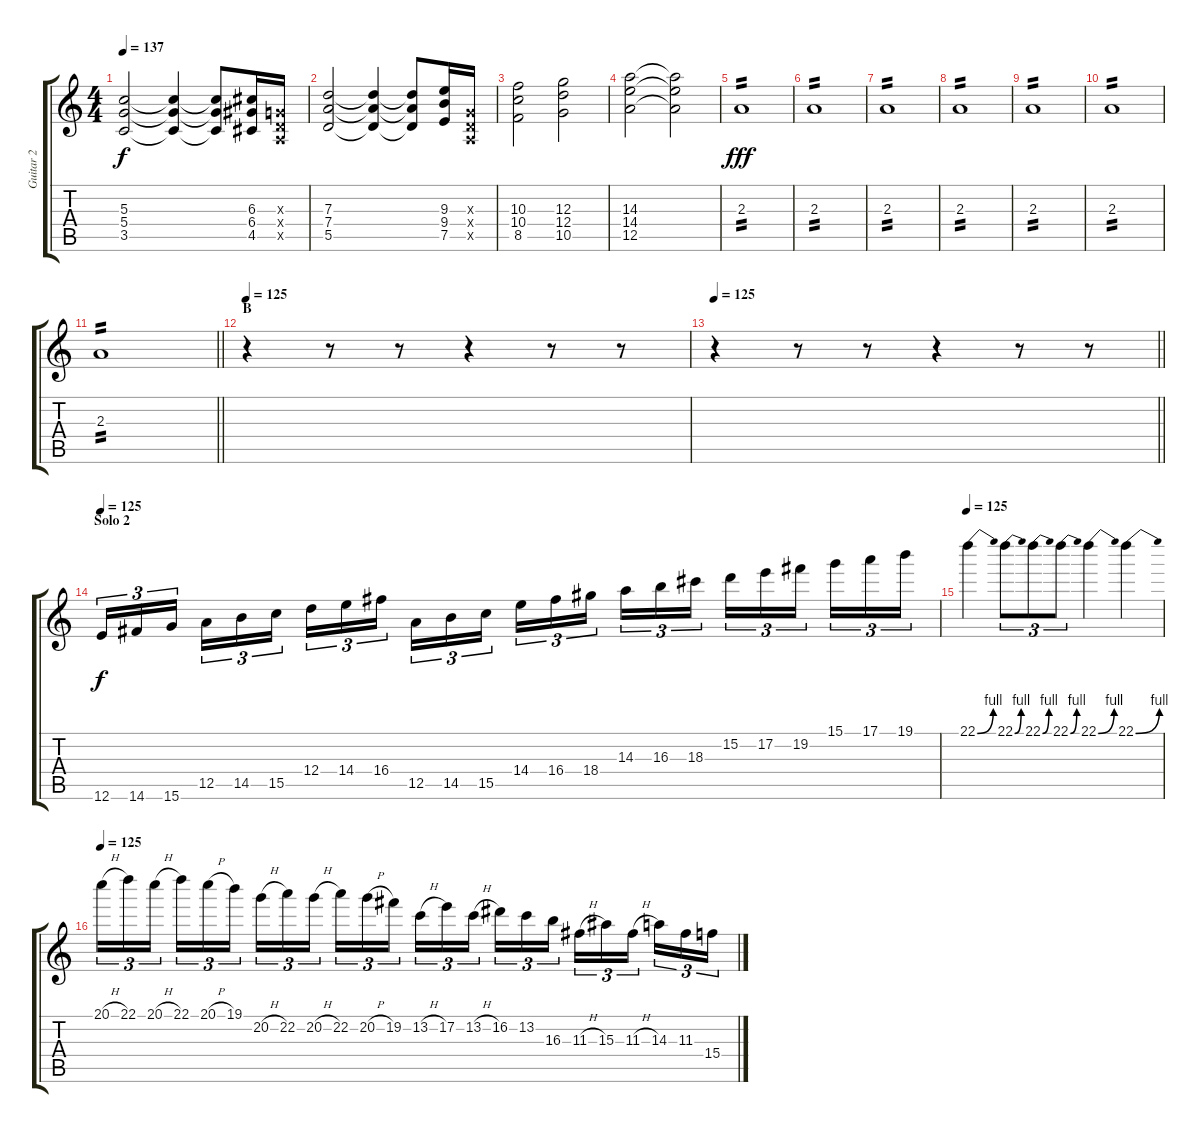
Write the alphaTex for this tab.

\track ("Guitar 2" "Guitar 2") {instrument distortionguitar}
\staff {score tabs}
\tuning (E4 B3 G3 D3 A2 E2) {hide}
\ts (4 4)
\tempo 137
\clef g2
\ks c
(5.3 5.4 3.5).2{dy f} (5.3{t} 5.4{t} 3.5{t}).4 (5.3{t} 5.4{t} 3.5{t}).8 (6.3 6.4 4.5).16 (0.3{x} 0.4{x} 0.5{x}).16 |
(7.3 7.4 5.5).2 (7.3{t} 7.4{t} 5.5{t}).4 (7.3{t} 7.4{t} 5.5{t}).8 (9.3 9.4 7.5).16 (0.3{x} 0.4{x} 0.5{x}).16 |
(10.3 10.4 8.5).2 (12.3 12.4 10.5).2 |
(14.3 14.4 12.5).2 (14.3{t} 14.4{t} 12.5{t}).2 |
2.3.1{tp 2 dy fff} |
2.3.1{tp 2} |
2.3.1{tp 2} |
2.3.1{tp 2} |
2.3.1{tp 2} |
2.3.1{tp 2} |
\barLineRight lightlight
2.3.1{tp 2} |
\section ("" "B")
\tempo 125
r.4 r.8 r.8 r.4 r.8 r.8 |
\tempo 125
\barLineRight lightlight
r.4 r.8 r.8 r.4 r.8 r.8 |
\section ("" "Solo 2")
\tempo 125
12.6.16{tu (3 2) dy f} 14.6.16{tu (3 2)} 15.6.16{tu (3 2) beam splitsecondary} 12.5.16{tu (3 2)} 14.5.16{tu (3 2)} 15.5.16{tu (3 2)} 12.4.16{tu (3 2)} 14.4.16{tu (3 2)} 16.4.16{tu (3 2) beam splitsecondary} 12.5.16{tu (3 2)} 14.5.16{tu (3 2)} 15.5.16{tu (3 2)} 14.4.16{tu (3 2)} 16.4.16{tu (3 2)} 18.4.16{tu (3 2) beam splitsecondary} 14.3.16{tu (3 2)} 16.3.16{tu (3 2)} 18.3.16{tu (3 2)} 15.2.16{tu (3 2)} 17.2.16{tu (3 2)} 19.2.16{tu (3 2) beam splitsecondary} 15.1.16{tu (3 2)} 17.1.16{tu (3 2)} 19.1.16{tu (3 2)} |
\tempo 125
22.1{be (bend 0 0 60 4)}.4 22.1{be (bend 0 0 60 4)}.8{tu (3 2)} 22.1{be (bend 0 0 60 4)}.8{tu (3 2)} 22.1{be (bend 0 0 60 4)}.8{tu (3 2)} 22.1{be (bend 0 0 60 4)}.4 22.1{be (bend 0 0 60 4)}.4 |
\tempo 125
20.1{h}.16{tu (3 2)} 22.1.16{tu (3 2)} 20.1{h}.16{tu (3 2) beam splitsecondary} 22.1.16{tu (3 2)} 20.1{h}.16{tu (3 2)} 19.1.16{tu (3 2)} 20.2{h}.16{tu (3 2)} 22.2.16{tu (3 2)} 20.2{h}.16{tu (3 2) beam splitsecondary} 22.2.16{tu (3 2)} 20.2{h}.16{tu (3 2)} 19.2.16{tu (3 2)} 13.2{h}.16{tu (3 2)} 17.2.16{tu (3 2)} 13.2{h}.16{tu (3 2) beam splitsecondary} 16.2.16{tu (3 2)} 13.2.16{tu (3 2)} 16.3.16{tu (3 2)} 11.3{h}.16{tu (3 2)} 15.3.16{tu (3 2)} 11.3{h}.16{tu (3 2) beam splitsecondary} 14.3.16{tu (3 2)} 11.3.16{tu (3 2)} 15.4.16{tu (3 2)}
